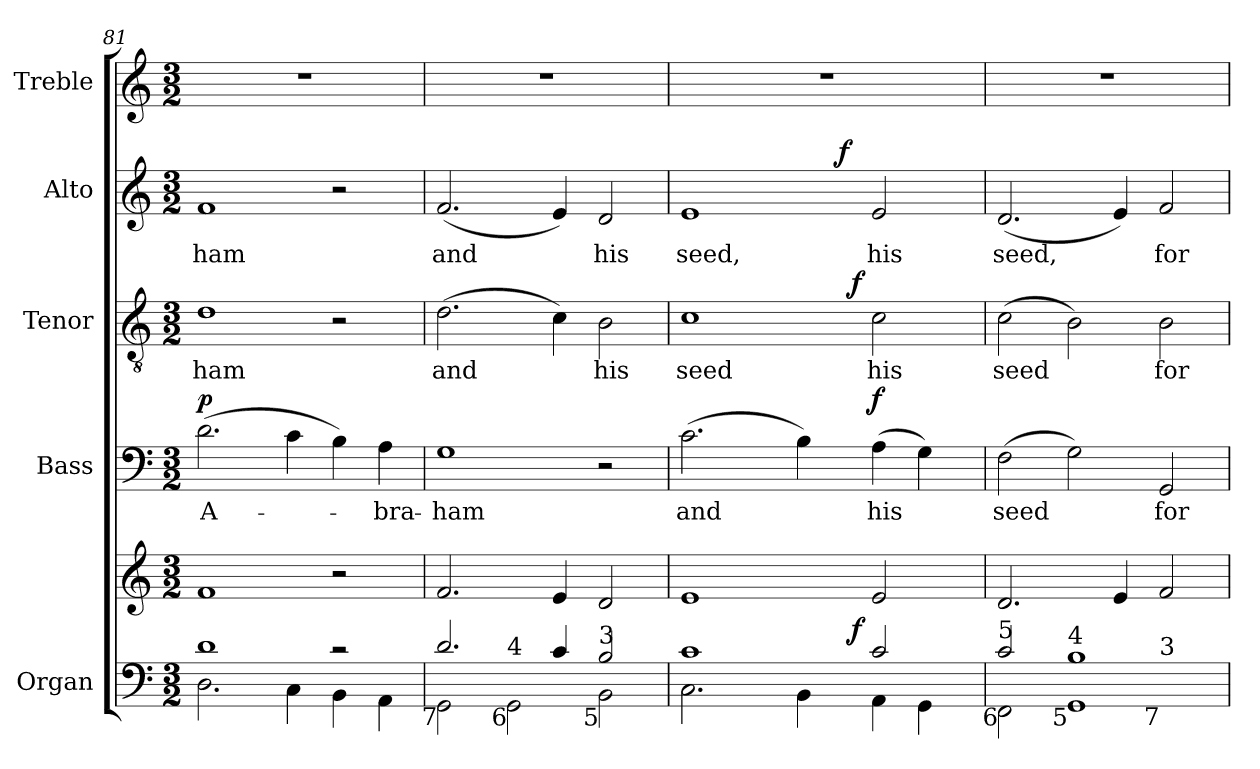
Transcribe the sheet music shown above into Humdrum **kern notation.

**kern	**kern	**dynam	**kern	**text	**dynam	**kern	**text	**dynam	**kern	**text	**dynam	**kern
*part5	*part5	*part5	*part4	*part4	*part4	*part3	*part3	*part3	*part2	*part2	*part2	*part1
*staff6	*staff5	*staff5/6	*staff4	*staff4	*staff4	*staff3	*staff3	*staff3	*staff2	*staff2	*staff2	*staff1
*I"Organ	*	*	*I"Bass	*	*	*I"Tenor	*	*	*I"Alto	*	*	*I"Treble
*I'Org.	*	*	*I'B.	*	*	*I'T.	*	*	*I'A.	*	*	*I'Tr.
!!LO:PB:g=z
*clefF4	*clefG2	*	*clefF4	*	*	*clefGv2	*	*	*clefG2	*	*	*clefG2
*	*	*	*	*	*	*ITrd7c12	*	*	*	*	*	*
*k[]	*k[]	*	*k[]	*	*	*k[]	*	*	*k[]	*	*	*k[]
*C:	*C:	*	*C:	*	*	*C:	*	*	*C:	*	*	*C:
*M3/2	*M3/2	*	*M3/2	*	*	*M3/2	*	*	*M3/2	*	*	*M3/2
=81	=81	=81	=81	=81	=81	=81	=81	=81	=81	=81	=81	=81
*^	*	*	*	*	*	*	*	*	*	*	*	*
!	!	!	!	!	!LO:LY:b:color=#000000	!	!	!	!	!	!	!	!
!	!	!	!	!	!	!	!	!LO:LY:b:color=#000000	!	!	!	!	!
!	!	!	!	!	!	!	!	!	!	!	!LO:LY:b:color=#000000	!	!LO:N:vis=1
1di	2.Di\	1fi	.	(2.di\	A-	p	1Di	-ham	.	1fi	-ham	.	1.r
.	4Ci\	.	.	4ci\	.	.	.	.	.	.	.	.	.
2r	4BBi\	2r	.	4Bi\)	.	.	2r	.	.	2r	.	.	.
!	!	!	!	!	!LO:LY:b:color=#000000	!	!	!	!	!	!	!	!
.	4AAi\	.	.	4Ai\	-bra-	.	.	.	.	.	.	.	.
=82	=82	=82	=82	=82	=82	=82	=82	=82	=82	=82	=82	=82	=82
!	!	!	!	!	!LO:LY:b:color=#000000	!	!	!	!	!	!	!	!
!	!	!	!	!	!	!	!	!LO:LY:b:color=#000000	!	!	!	!	!
!LO:TX:b:rj:t=7	!	!	!	!	!	!	!	!	!	!	!	!	!
!	!	!	!	!	!	!	!	!	!	!	!LO:LY:b:color=#000000	!	!LO:N:vis=1
2.di/	2GGi\	2.fi/	.	1Gi	-ham	.	(2.Di\	and	.	(2.fi/	and	.	1.r
!	!LO:TX:b:rj:t=6	!	!	!	!	!	!	!	!	!	!	!	!
!	!LO:TX:t=4	!	!	!	!	!	!	!	!	!	!	!	!
.	2GGi\	.	.	.	.	.	.	.	.	.	.	.	.
4ci/	.	4ei/	.	.	.	.	4Ci\)	.	.	4ei/)	.	.	.
!	!	!	!	!	!	!	!	!LO:LY:b:color=#000000	!	!	!	!	!
!LO:TX:b:rj:t=5	!	!	!	!	!	!	!	!	!	!	!	!	!
!LO:TX:t=3	!	!	!	!	!	!	!	!	!	!	!	!	!
!	!	!	!	!	!	!	!	!	!	!	!LO:LY:b:color=#000000	!	!
2Bi/	2BBi\	2di/	.	2r	.	.	2BBi\	his	.	2di/	his	.	.
=83	=83	=83	=83	=83	=83	=83	=83	=83	=83	=83	=83	=83	=83
!	!	!	!	!	!LO:LY:b:color=#000000	!	!	!	!	!	!	!	!
!	!	!	!	!	!	!	!	!LO:LY:b:color=#000000	!	!	!	!	!
!	!	!	!	!	!	!	!	!	!	!	!LO:LY:b:color=#000000	!	!LO:N:vis=1
*	*^	*	*	*	*	*	*^	*	*	*^	*	*	*
1ci	2.Ci\	2...ryy	1ei	.	(2.ci\	and	.	1Ci	2...ryy	seed	.	1ei	2ryy	seed,	.	1.r
.	.	.	.	.	.	.	.	.	.	.	.	.	4ryy	.	.	.
.	4BBi\	.	.	.	4Bi\)	.	.	.	.	.	.	.	8ryy	.	.	.
.	.	.	.	.	.	.	.	.	.	.	.	.	32ryy	.	.	.
.	.	.	.	.	.	.	.	.	.	.	.	.	2ryy	.	f	.
.	.	2ryy	.	f	.	.	.	.	2ryy	.	f	.	.	.	.	.
!	!	!	!	!	!	!LO:LY:b:color=#000000	!	!	!	!	!	!	!	!	!	!
!	!	!	!	!	!	!	!	!	!	!LO:LY:b:color=#000000	!	!	!	!	!	!
!	!	!	!	!	!	!	!	!	!	!	!	!	!	!LO:LY:b:color=#000000	!	!
2ci/	4AAi\	.	2ei/	.	(4Ai\	his	f	2Ci\	.	his	.	2ei/	.	his	.	.
.	4GGi\	.	.	.	4Gi\)	.	.	.	.	.	.	.	.	.	.	.
.	.	.	.	.	.	.	.	.	.	.	.	.	16.ryy	.	.	.
.	.	16ryy	.	.	.	.	.	.	16ryy	.	.	.	.	.	.	.
*	*	*	*	*	*	*	*	*v	*v	*	*	*	*	*	*	*
*	*	*	*	*	*	*	*	*	*	*	*v	*v	*	*	*
=84	=84	=84	=84	=84	=84	=84	=84	=84	=84	=84	=84	=84	=84	=84
*	*	*	*	*	*	*	*	*^	*	*	*^	*	*	*
!	!	!	!	!	!	!LO:LY:b:color=#000000	!	!	!	!	!	!	!	!	!	!
*	*	*	*	*	*	*	*	*v	*v	*	*	*	*	*	*	*
*	*	*	*	*	*	*	*	*	*	*	*v	*v	*	*	*
*	*	*	*	*	*	*	*	*^	*	*	*^	*	*	*
!	!	!	!	!	!	!	!	!	!	!LO:LY:b:color=#000000	!	!	!	!	!	!
*	*	*	*	*	*	*	*	*v	*v	*	*	*	*	*	*	*
*	*	*	*	*	*	*	*	*	*	*	*v	*v	*	*	*
*	*	*	*	*	*	*	*	*^	*	*	*^	*	*	*
!LO:TX:b:rj:t=6	!	!	!	!	!	!	!	!	!	!	!	!	!	!	!	!
!LO:TX:t=5	!	!	!	!	!	!	!	!	!	!	!	!	!	!	!	!
!	!	!	!	!	!	!	!	!	!	!	!	!	!	!LO:LY:b:color=#000000	!	!LO:N:vis=1
*	*	*	*	*	*	*	*	*v	*v	*	*	*	*	*	*	*
*	*	*	*	*	*	*	*	*	*	*	*v	*v	*	*	*
2ci/	2FFi\	1ryy	2.di/	.	(2Fi\	seed	.	(2Ci\	seed	.	(2.di/	seed,	.	1.r
!LO:TX:b:rj:t=5	!	!	!	!	!	!	!	!	!	!	!	!	!	!
!LO:TX:t=4	!	!	!	!	!	!	!	!	!	!	!	!	!	!
1Bi	1GGi	.	.	.	2Gi\)	.	.	2BBi\)	.	.	.	.	.	.
.	.	.	4ei/	.	.	.	.	.	.	.	4ei/)	.	.	.
!	!	!	!	!	!	!LO:LY:b:color=#000000	!	!	!	!	!	!	!	!
!	!	!	!	!	!	!	!	!	!LO:LY:b:color=#000000	!	!	!	!	!
!	!	!LO:TX:b:rj:t=7	!	!	!	!	!	!	!	!	!	!	!	!
!	!	!LO:TX:t=3	!	!	!	!	!	!	!	!	!	!	!	!
!	!	!	!	!	!	!	!	!	!	!	!	!LO:LY:b:color=#000000	!	!
.	.	2ryy	2fi/	.	2GGi/	for	.	2BBi\	for	.	2fi/	for	.	.
*v	*v	*v	*	*	*	*	*	*	*	*	*	*	*	*
=	=	=	=	=	=	=	=	=	=	=	=	=
*-	*-	*-	*-	*-	*-	*-	*-	*-	*-	*-	*-	*-
